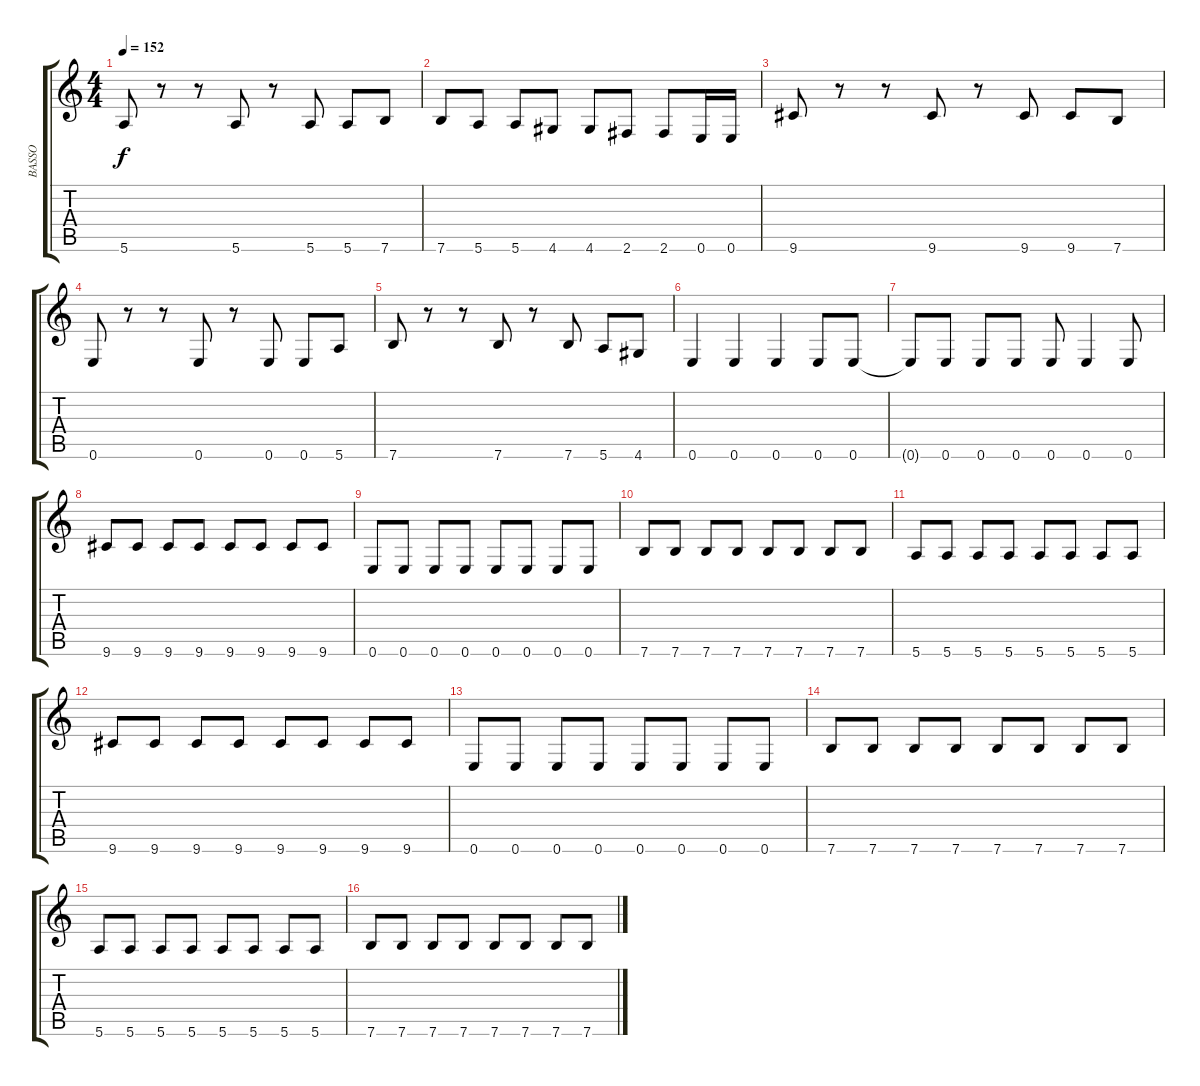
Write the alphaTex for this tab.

\track ("BASSO" "BASSO") {instrument electricbassfinger}
\staff {score tabs}
\tuning (E4 B3 G3 D3 A2 E2) {hide}
\ts (4 4)
\tempo 152
\clef g2
\ks c
5.6.8{dy f} r.8 r.8 5.6.8 r.8 5.6.8 5.6.8 7.6.8 |
7.6.8 5.6.8 5.6.8 4.6.8 4.6.8 2.6.8 2.6.8 0.6.16 0.6.16 |
9.6.8 r.8 r.8 9.6.8 r.8 9.6.8 9.6.8 7.6.8 |
0.6.8 r.8 r.8 0.6.8 r.8 0.6.8 0.6.8 5.6.8 |
7.6.8 r.8 r.8 7.6.8 r.8 7.6.8 5.6.8 4.6.8 |
0.6.4 0.6.4 0.6.4 0.6.8 0.6.8 |
0.6{t}.8 0.6.8 0.6.8 0.6.8 0.6.8 0.6.4 0.6.8 |
9.6.8 9.6.8 9.6.8 9.6.8 9.6.8 9.6.8 9.6.8 9.6.8 |
0.6.8 0.6.8 0.6.8 0.6.8 0.6.8 0.6.8 0.6.8 0.6.8 |
7.6.8 7.6.8 7.6.8 7.6.8 7.6.8 7.6.8 7.6.8 7.6.8 |
5.6.8 5.6.8 5.6.8 5.6.8 5.6.8 5.6.8 5.6.8 5.6.8 |
9.6.8 9.6.8 9.6.8 9.6.8 9.6.8 9.6.8 9.6.8 9.6.8 |
0.6.8 0.6.8 0.6.8 0.6.8 0.6.8 0.6.8 0.6.8 0.6.8 |
7.6.8 7.6.8 7.6.8 7.6.8 7.6.8 7.6.8 7.6.8 7.6.8 |
5.6.8 5.6.8 5.6.8 5.6.8 5.6.8 5.6.8 5.6.8 5.6.8 |
7.6.8 7.6.8 7.6.8 7.6.8 7.6.8 7.6.8 7.6.8 7.6.8
